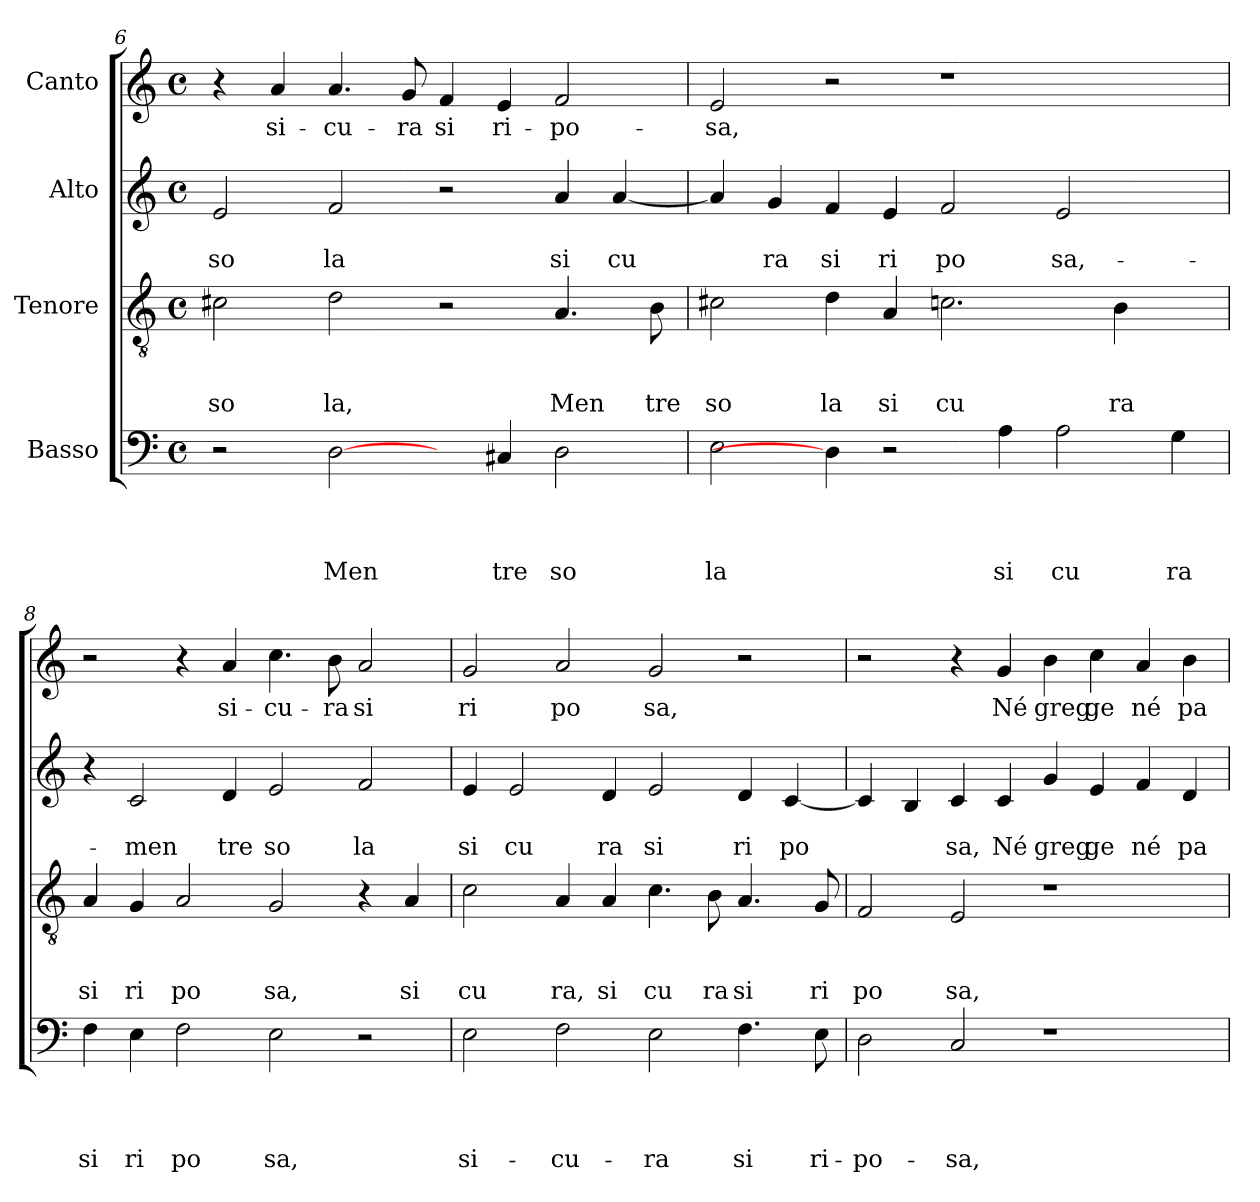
**kern	**text	**text	**text	**text	**kern	**text	**text	**text	**kern	**text	**text	**kern	**text
*part4	*part4	*part4	*part4	*part4	*part3	*part3	*part3	*part3	*part2	*part2	*part2	*part1	*part1
*staff4	*staff4	*staff4	*staff4	*staff4	*staff3	*staff3	*staff3	*staff3	*staff2	*staff2	*staff2	*staff1	*staff1
*I"Basso	*	*	*	*	*I"Tenore	*	*	*	*I"Alto	*	*	*I"Canto	*
*clefF4	*	*	*	*	*clefGv2	*	*	*	*clefG2	*	*	*clefG2	*
*k[]	*	*	*	*	*k[]	*	*	*	*k[]	*	*	*k[]	*
*C:	*	*	*	*	*C:	*	*	*	*C:	*	*	*C:	*
*M4/4	*	*	*	*	*M4/4	*	*	*	*M4/4	*	*	*M4/4	*
*met(c)	*	*	*	*	*met(c)	*	*	*	*met(c)	*	*	*met(c)	*
=6	=6	=6	=6	=6	=6	=6	=6	=6	=6	=6	=6	=6	=6
!	!	!	!	!	!	!	!	!LO:LY:b	!	!	!LO:LY:b	!	!
2r	.	.	.	.	2c#X\	.	.	so	2e/	.	so	4r	.
!	!	!	!	!	!	!	!	!	!	!	!	!	!LO:LY:b
.	.	.	.	.	.	.	.	.	.	.	.	4a/	si-
!	!	!	!	!LO:LY:b	!	!	!	!LO:LY:b	!	!	!LO:LY:b	!	!LO:LY:b
[2D\	.	.	.	Men	2d\	.	.	la,	2f/	.	la	4.a/	-cu-
!	!	!	!	!	!	!	!	!	!	!	!	!	!LO:LY:b
.	.	.	.	.	.	.	.	.	.	.	.	8g/	-ra
!	!	!	!	!	!	!	!	!	!	!	!	!	!LO:LY:b
4ryy	.	.	.	.	2r	.	.	.	2r	.	.	4f/	si
!	!	!	!	!LO:LY:b	!	!	!	!	!	!	!	!	!LO:LY:b
4C#X/	.	.	.	tre	.	.	.	.	.	.	.	4e/	ri-
!	!	!	!	!LO:LY:b	!	!	!	!LO:LY:b	!	!	!LO:LY:b	!	!LO:LY:b
2D\	.	.	.	so	4.A/	.	.	Men	4a/	.	si	2f/	-po-
!	!	!	!	!	!	!	!	!	!	!	!LO:LY:b	!	!
.	.	.	.	.	.	.	.	.	[<4a/	.	cu	.	.
!	!	!	!	!	!	!	!	!LO:LY:b	!	!	!	!	!
.	.	.	.	.	8B\	.	.	tre	.	.	.	.	.
=7	=7	=7	=7	=7	=7	=7	=7	=7	=7	=7	=7	=7	=7
!	!	!	!	!LO:LY:b	!	!	!	!LO:LY:b	!	!	!	!	!LO:LY:b
2E\	.	.	.	la	2c#X\	.	.	so	4a/]	.	.	2e/	-sa,
!	!	!	!	!	!	!	!	!	!	!	!LO:LY:b	!	!
.	.	.	.	.	.	.	.	.	4g/	.	ra	.	.
!	!	!	!	!	!	!	!	!LO:LY:b	!	!	!LO:LY:b	!	!
4D\]	.	.	.	.	4d\	.	.	la	4f/	.	si	2r	.
!	!	!	!	!	!	!	!	!LO:LY:b	!	!	!LO:LY:b	!	!
2r	.	.	.	.	4A/	.	.	si	4e/	.	ri	.	.
!	!	!	!	!	!	!	!	!LO:LY:b	!	!	!LO:LY:b	!	!
.	.	.	.	.	2.c\	.	.	cu	2f/	.	po	1r	.
!	!	!	!	!LO:LY:b	!	!	!	!	!	!	!	!	!
4A\	.	.	.	si	.	.	.	.	.	.	.	.	.
!	!	!	!	!LO:LY:b	!	!	!	!	!	!	!LO:LY:b	!	!
2A\	.	.	.	cu	.	.	.	.	2e/	.	sa,-	.	.
!	!	!	!	!	!	!	!	!LO:LY:b	!	!	!	!	!
.	.	.	.	.	4B\	.	.	ra	.	.	.	.	.
!	!	!	!	!LO:LY:b	!	!	!	!	!	!	!	!	!
4G\	.	.	.	ra	4ryy	.	.	.	4ryy	.	.	4ryy	.
=8	=8	=8	=8	=8	=8	=8	=8	=8	=8	=8	=8	=8	=8
!	!	!	!	!LO:LY:b	!	!	!	!LO:LY:b	!	!	!	!	!
4F\	.	.	.	si	4A/	.	.	si	4r	.	.	2r	.
!	!	!	!	!LO:LY:b	!	!	!	!LO:LY:b	!	!	!LO:LY:b	!	!
4E\	.	.	.	ri	4G/	.	.	ri	2c/	.	-men	.	.
!	!	!	!	!LO:LY:b	!	!	!	!LO:LY:b	!	!	!	!	!
2F\	.	.	.	po	2A/	.	.	po	.	.	.	4r	.
!	!	!	!	!	!	!	!	!	!	!	!LO:LY:b	!	!LO:LY:b
.	.	.	.	.	.	.	.	.	4d/	.	tre	4a/	si-
!	!	!	!	!LO:LY:b	!	!	!	!LO:LY:b	!	!	!LO:LY:b	!	!LO:LY:b
2E\	.	.	.	sa,	2G/	.	.	sa,	2e/	.	so	4.cc\	-cu-
!	!	!	!	!	!	!	!	!	!	!	!	!	!LO:LY:b
.	.	.	.	.	.	.	.	.	.	.	.	8b\	-ra
!	!	!	!	!	!	!	!	!	!	!	!LO:LY:b	!	!LO:LY:b
2r	.	.	.	.	4r	.	.	.	2f/	.	la	2a/	si
!	!	!	!	!	!	!	!	!LO:LY:b	!	!	!	!	!
.	.	.	.	.	4A/	.	.	si	.	.	.	.	.
!!LO:LB:g=z
=9	=9	=9	=9	=9	=9	=9	=9	=9	=9	=9	=9	=9	=9
!	!	!	!	!LO:LY:b	!	!	!	!LO:LY:b	!	!	!LO:LY:b	!	!LO:LY:b
2E\	.	.	.	si-	2c\	.	.	cu	4e/	.	si	2g/	ri
!	!	!	!	!	!	!	!	!	!	!	!LO:LY:b	!	!
.	.	.	.	.	.	.	.	.	2e/	.	cu	.	.
!	!	!	!	!LO:LY:b	!	!	!	!LO:LY:b	!	!	!	!	!LO:LY:b
2F\	.	.	.	-cu-	4A/	.	.	ra,	.	.	.	2a/	po
!	!	!	!	!	!	!	!	!LO:LY:b	!	!	!LO:LY:b	!	!
.	.	.	.	.	4A/	.	.	si	4d/	.	ra	.	.
!	!	!	!	!LO:LY:b	!	!	!	!LO:LY:b	!	!	!LO:LY:b	!	!LO:LY:b
2E\	.	.	.	-ra	4.c\	.	.	cu	2e/	.	si	2g/	sa,
!	!	!	!	!	!	!	!	!LO:LY:b	!	!	!	!	!
.	.	.	.	.	8B\	.	.	ra	.	.	.	.	.
!	!	!	!	!LO:LY:b	!	!	!	!LO:LY:b	!	!	!LO:LY:b	!	!
4.F\	.	.	.	si	4.A/	.	.	si	4d/	.	ri	2r	.
!	!	!	!	!	!	!	!	!	!	!	!LO:LY:b	!	!
.	.	.	.	.	.	.	.	.	[<4c/	.	po	.	.
!	!	!	!	!LO:LY:b	!	!	!	!LO:LY:b	!	!	!	!	!
8E\	.	.	.	ri-	8G/	.	.	ri	.	.	.	.	.
=10	=10	=10	=10	=10	=10	=10	=10	=10	=10	=10	=10	=10	=10
!	!	!	!	!LO:LY:b	!	!	!	!LO:LY:b	!	!	!	!	!
2D\	.	.	.	-po-	2F/	.	.	po	4c/]	.	.	2r	.
.	.	.	.	.	.	.	.	.	4B/	.	.	.	.
!	!	!	!	!LO:LY:b	!	!	!	!LO:LY:b	!	!	!LO:LY:b	!	!
2C/	.	.	.	-sa,	2E/	.	.	sa,	4c/	.	sa,	4r	.
!	!	!	!	!	!	!	!	!	!	!	!LO:LY:b	!	!LO:LY:b
.	.	.	.	.	.	.	.	.	4c/	.	Né	4g/	Né
!	!	!	!	!	!	!	!	!	!	!	!LO:LY:b	!	!LO:LY:b
1r	.	.	.	.	1r	.	.	.	4g/	.	greg	4b\	greg
!	!	!	!	!	!	!	!	!	!	!	!LO:LY:b	!	!LO:LY:b
.	.	.	.	.	.	.	.	.	4e/	.	ge	4cc\	ge
!	!	!	!	!	!	!	!	!	!	!	!LO:LY:b	!	!LO:LY:b
.	.	.	.	.	.	.	.	.	4f/	.	né	4a/	né
!	!	!	!	!	!	!	!	!	!	!	!LO:LY:b	!	!LO:LY:b
.	.	.	.	.	.	.	.	.	4d/	.	pa	4b\	pa
=	=	=	=	=	=	=	=	=	=	=	=	=	=
*-	*-	*-	*-	*-	*-	*-	*-	*-	*-	*-	*-	*-	*-
